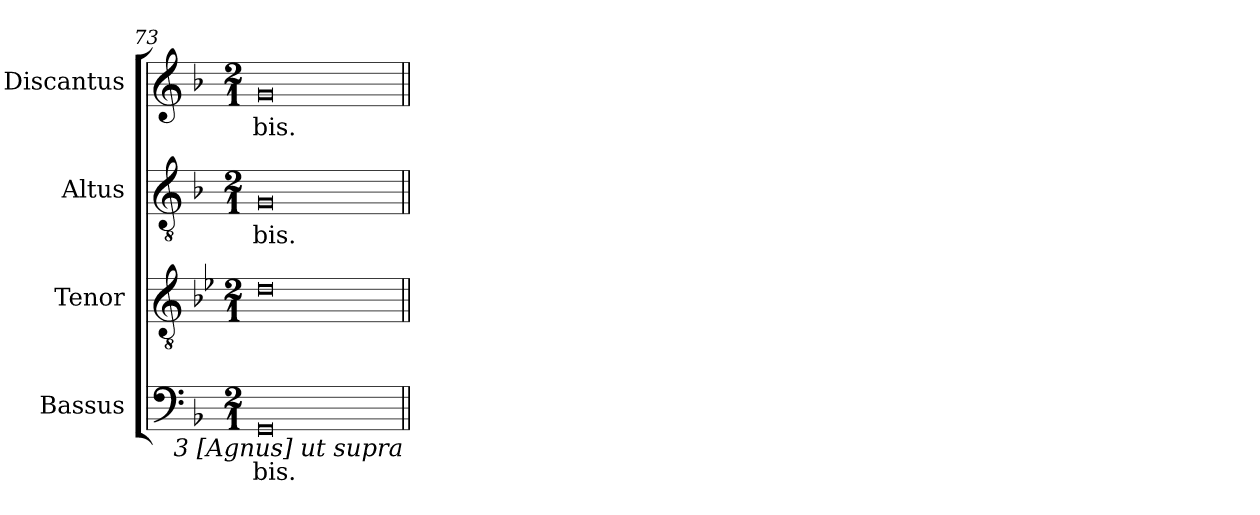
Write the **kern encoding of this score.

**kern	**text	**kern	**kern	**text	**kern	**text
*part4	*part4	*part3	*part2	*part2	*part1	*part1
*staff4	*staff4	*staff3	*staff2	*staff2	*staff1	*staff1
*I"Bassus	*	*I"Tenor	*I"Altus	*	*I"Discantus	*
*I'B	*	*I'T	*I'A	*	*I'D	*
*clefF4	*	*clefGv2	*clefGv2	*	*clefG2	*
*k[b-]	*	*k[b-e-]	*k[b-]	*	*k[b-]	*
*M2/1	*	*M2/1	*M2/1	*	*M2/1	*
=73	=73	=73	=73	=73	=73	=73
0GG	-bis.	0d	0G	-bis.	0g	-bis.
!LO:TX:b:i:rj:t=3 [Agnus] ut supra	!	!	!	!	!	!
=||	=||	=||	=||	=||	=||	=||
*-	*-	*-	*-	*-	*-	*-
